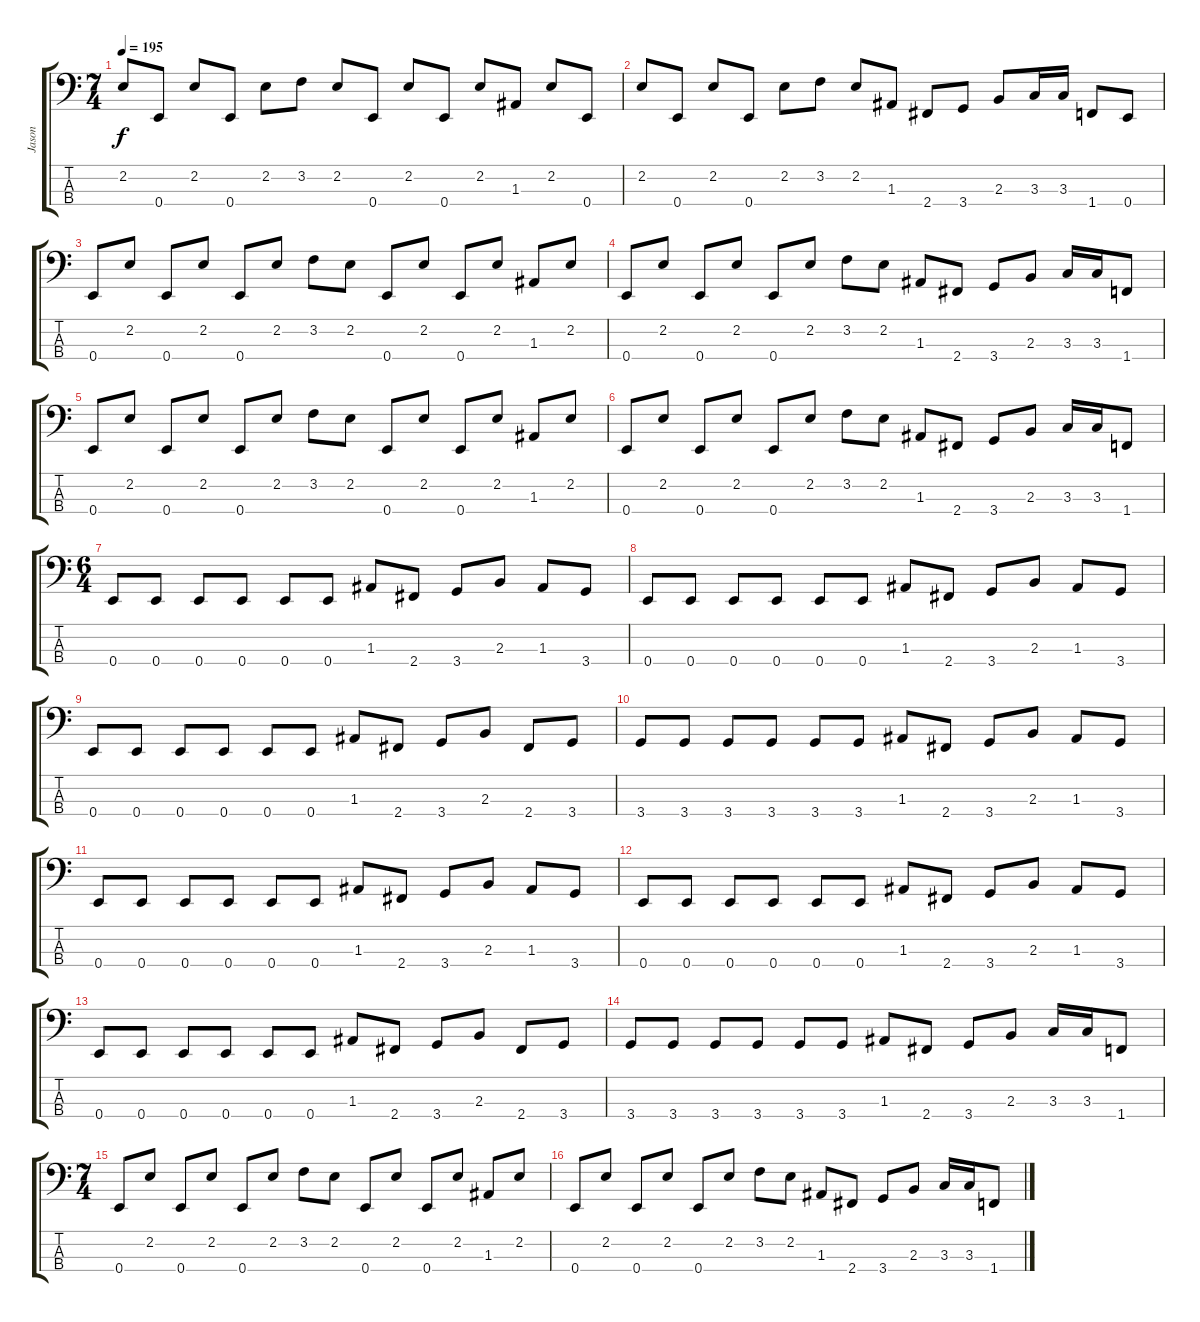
\track ("Jason" "Jason") {instrument electricbasspick}
\staff {score tabs}
\tuning (G2 D2 A1 E1) {hide}
\ts (7 4)
\tempo 195
\clef f4
\ks c
2.2.8{dy f} 0.4.8 2.2.8 0.4.8 2.2.8 3.2.8 2.2.8 0.4.8 2.2.8 0.4.8 2.2.8 1.3.8 2.2.8 0.4.8 |
2.2.8 0.4.8 2.2.8 0.4.8 2.2.8 3.2.8 2.2.8 1.3.8 2.4.8 3.4.8 2.3.8 3.3.16 3.3.16 1.4.8 0.4.8 |
0.4.8 2.2.8 0.4.8 2.2.8 0.4.8 2.2.8 3.2.8 2.2.8 0.4.8 2.2.8 0.4.8 2.2.8 1.3.8 2.2.8 |
0.4.8 2.2.8 0.4.8 2.2.8 0.4.8 2.2.8 3.2.8 2.2.8 1.3.8 2.4.8 3.4.8 2.3.8 3.3.16 3.3.16 1.4.8 |
0.4.8 2.2.8 0.4.8 2.2.8 0.4.8 2.2.8 3.2.8 2.2.8 0.4.8 2.2.8 0.4.8 2.2.8 1.3.8 2.2.8 |
0.4.8 2.2.8 0.4.8 2.2.8 0.4.8 2.2.8 3.2.8 2.2.8 1.3.8 2.4.8 3.4.8 2.3.8 3.3.16 3.3.16 1.4.8 |
\ts (6 4)
0.4.8 0.4.8 0.4.8 0.4.8 0.4.8 0.4.8 1.3.8 2.4.8 3.4.8 2.3.8 1.3.8 3.4.8 |
0.4.8 0.4.8 0.4.8 0.4.8 0.4.8 0.4.8 1.3.8 2.4.8 3.4.8 2.3.8 1.3.8 3.4.8 |
0.4.8 0.4.8 0.4.8 0.4.8 0.4.8 0.4.8 1.3.8 2.4.8 3.4.8 2.3.8 2.4.8 3.4.8 |
3.4.8 3.4.8 3.4.8 3.4.8 3.4.8 3.4.8 1.3.8 2.4.8 3.4.8 2.3.8 1.3.8 3.4.8 |
0.4.8 0.4.8 0.4.8 0.4.8 0.4.8 0.4.8 1.3.8 2.4.8 3.4.8 2.3.8 1.3.8 3.4.8 |
0.4.8 0.4.8 0.4.8 0.4.8 0.4.8 0.4.8 1.3.8 2.4.8 3.4.8 2.3.8 1.3.8 3.4.8 |
0.4.8 0.4.8 0.4.8 0.4.8 0.4.8 0.4.8 1.3.8 2.4.8 3.4.8 2.3.8 2.4.8 3.4.8 |
3.4.8 3.4.8 3.4.8 3.4.8 3.4.8 3.4.8 1.3.8 2.4.8 3.4.8 2.3.8 3.3.16 3.3.16 1.4.8 |
\ts (7 4)
0.4.8 2.2.8 0.4.8 2.2.8 0.4.8 2.2.8 3.2.8 2.2.8 0.4.8 2.2.8 0.4.8 2.2.8 1.3.8 2.2.8 |
0.4.8 2.2.8 0.4.8 2.2.8 0.4.8 2.2.8 3.2.8 2.2.8 1.3.8 2.4.8 3.4.8 2.3.8 3.3.16 3.3.16 1.4.8
